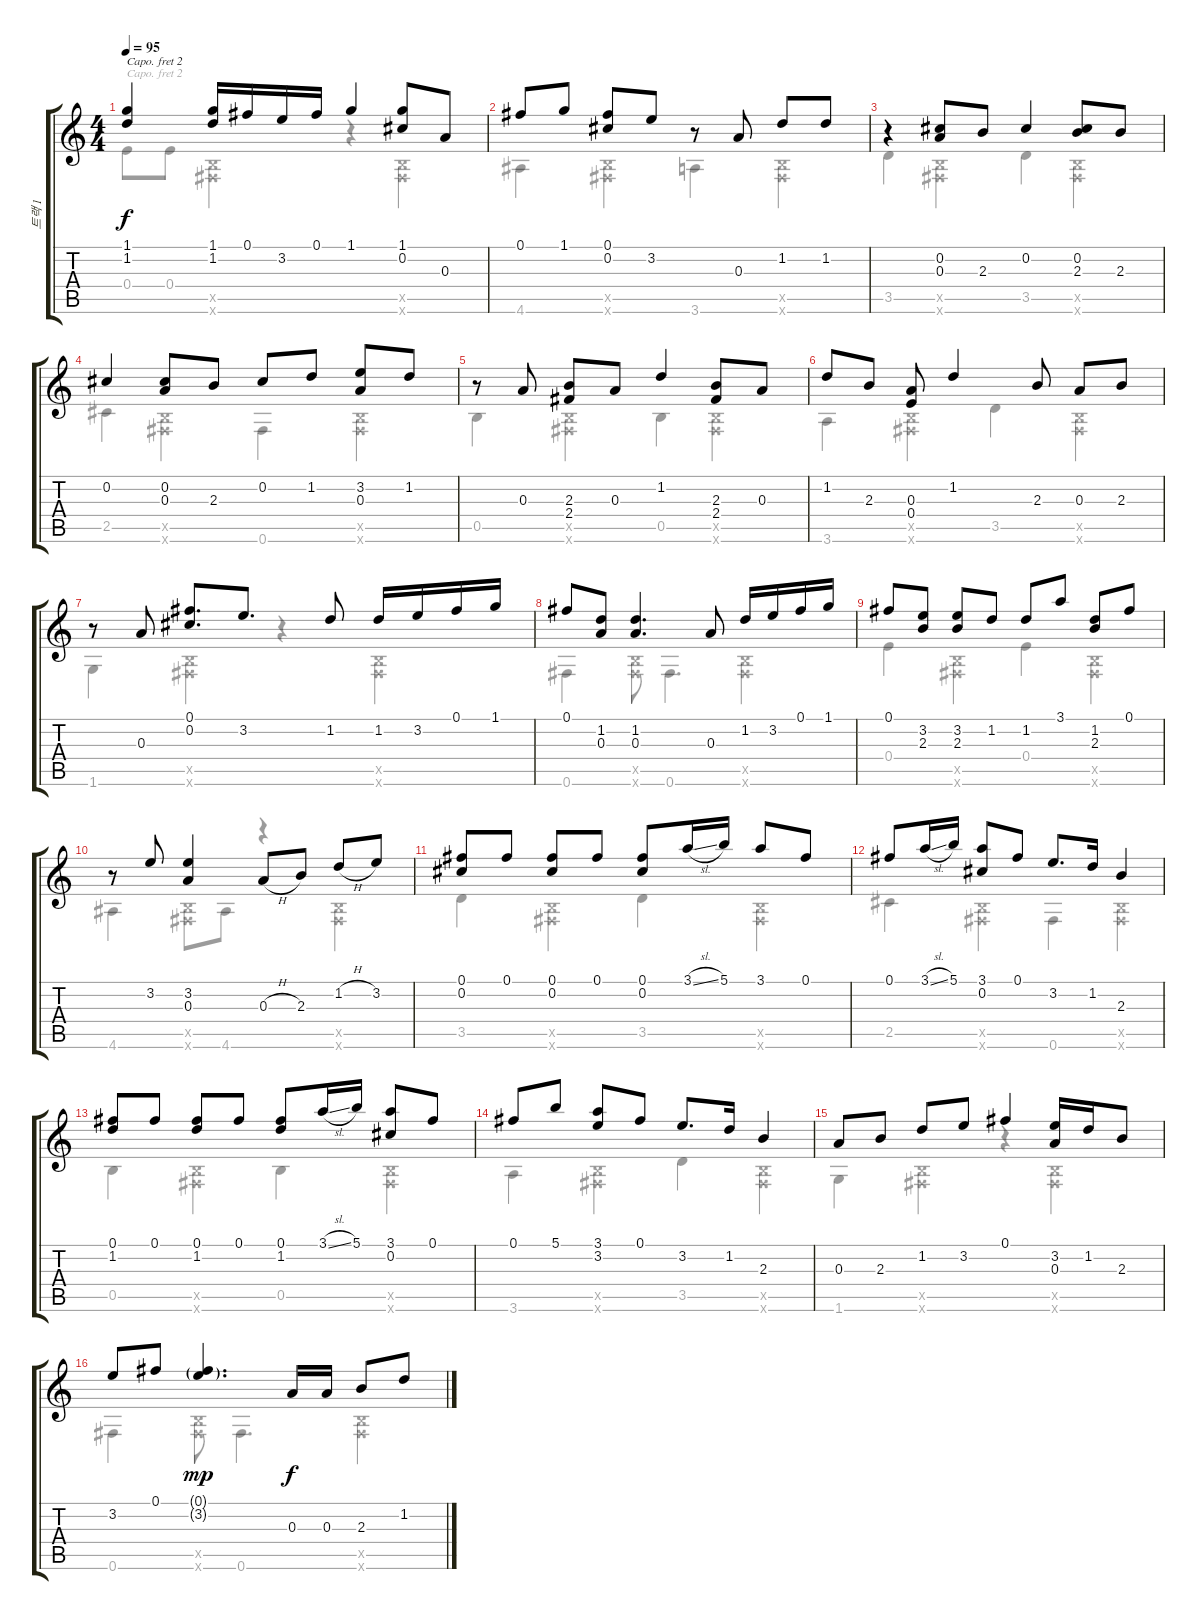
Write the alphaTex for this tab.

\track ("트랙 1" "트랙 1") {instrument acousticguitarsteel}
\staff {score tabs}
\capo 2
\tuning (E4 B3 G3 D3 A2 E2) {hide}
\voice
\ts (4 4)
\tempo 95
\clef g2
\ks c
(1.1 1.2).4{dy f} (1.1 1.2).16 0.1.16 3.2.16 0.1.16 1.1.4 (1.1 0.2).8 0.3.8 |
0.1.8 1.1.8 (0.1 0.2).8 3.2.8 r.8 0.3.8 1.2.8 1.2.8 |
r.4 (0.2 0.3).8 2.3.8 0.2.4 (0.2 2.3).8 2.3.8 |
0.2.4 (0.2 0.3).8 2.3.8 0.2.8 1.2.8 (3.2 0.3).8 1.2.8 |
r.8 0.3.8 (2.3 2.4).8 0.3.8 1.2.4 (2.3 2.4).8 0.3.8 |
1.2.8 2.3.8 (0.3 0.4).8 1.2.4 2.3.8 0.3.8 2.3.8 |
r.8 0.3.8 (0.1 0.2).8{d} 3.2.8{d} 1.2.8 1.2.16 3.2.16 0.1.16 1.1.16 |
0.1.8 (1.2 0.3).8 (1.2 0.3).4{d} 0.3.8 1.2.16 3.2.16 0.1.16 1.1.16 |
0.1.8 (3.2 2.3).8 (3.2 2.3).8 1.2.8 1.2.8 3.1.8 (1.2 2.3).8 0.1.8 |
r.8 3.2.8 (3.2 0.3).4 0.3{h}.8 2.3.8 1.2{h}.8 3.2.8 |
(0.1 0.2).8 0.1.8 (0.1 0.2).8 0.1.8 (0.1 0.2).8 3.1{sl}.16 5.1.16 3.1.8 0.1.8 |
0.1.8 3.1{sl}.16 5.1.16 (3.1 0.2).8 0.1.8 3.2.8{d} 1.2.16 2.3.4 |
(0.1 1.2).8 0.1.8 (0.1 1.2).8 0.1.8 (0.1 1.2).8 3.1{sl}.16 5.1.16 (3.1 0.2).8 0.1.8 |
0.1.8 5.1.8 (3.1 3.2).8 0.1.8 3.2.8{d} 1.2.16 2.3.4 |
0.3.8 2.3.8 1.2.8 3.2.8 0.1.4 (3.2 0.3).16 1.2.16 2.3.8 |
3.2.8 0.1.8 (0.1{g} 3.2{g}).4{d dy mp} 0.3.16{dy f} 0.3.16 2.3.8 1.2.8
\voice
\clef g2
\ottava regular
\simile none
\ks c
0.4.8{dy f} 0.4.8 (0.5{x} 0.6{x}).4 r.4 (0.5{x} 0.6{x}).4 |
4.6.4 (0.5{x} 0.6{x}).4 3.6.4 (0.5{x} 0.6{x}).4 |
3.5.4 (0.5{x} 0.6{x}).4 3.5.4 (0.5{x} 0.6{x}).4 |
2.5.4 (0.5{x} 0.6{x}).4 0.6.4 (0.5{x} 0.6{x}).4 |
0.5.4 (0.5{x} 0.6{x}).4 0.5.4 (0.5{x} 0.6{x}).4 |
3.6.4 (0.5{x} 0.6{x}).4 3.5.4 (0.5{x} 0.6{x}).4 |
1.6.4 (0.5{x} 0.6{x}).4 r.4 (0.5{x} 0.6{x}).4 |
0.6.4 (0.5{x} 0.6{x}).8 0.6.4{d} (0.5{x} 0.6{x}).4 |
0.4.4 (0.5{x} 0.6{x}).4 0.4.4 (0.5{x} 0.6{x}).4 |
4.6.4 (0.5{x} 0.6{x}).8 4.6.8 r.4 (0.5{x} 0.6{x}).4 |
3.5.4 (0.5{x} 0.6{x}).4 3.5.4 (0.5{x} 0.6{x}).4 |
2.5.4 (0.5{x} 0.6{x}).4 0.6.4 (0.5{x} 0.6{x}).4 |
0.5.4 (0.5{x} 0.6{x}).4 0.5.4 (0.5{x} 0.6{x}).4 |
3.6.4 (0.5{x} 0.6{x}).4 3.5.4 (0.5{x} 0.6{x}).4 |
1.6.4 (0.5{x} 0.6{x}).4 r.4 (0.5{x} 0.6{x}).4 |
0.6.4 (0.5{x} 0.6{x}).8 0.6.4{d} (0.5{x} 0.6{x}).4
